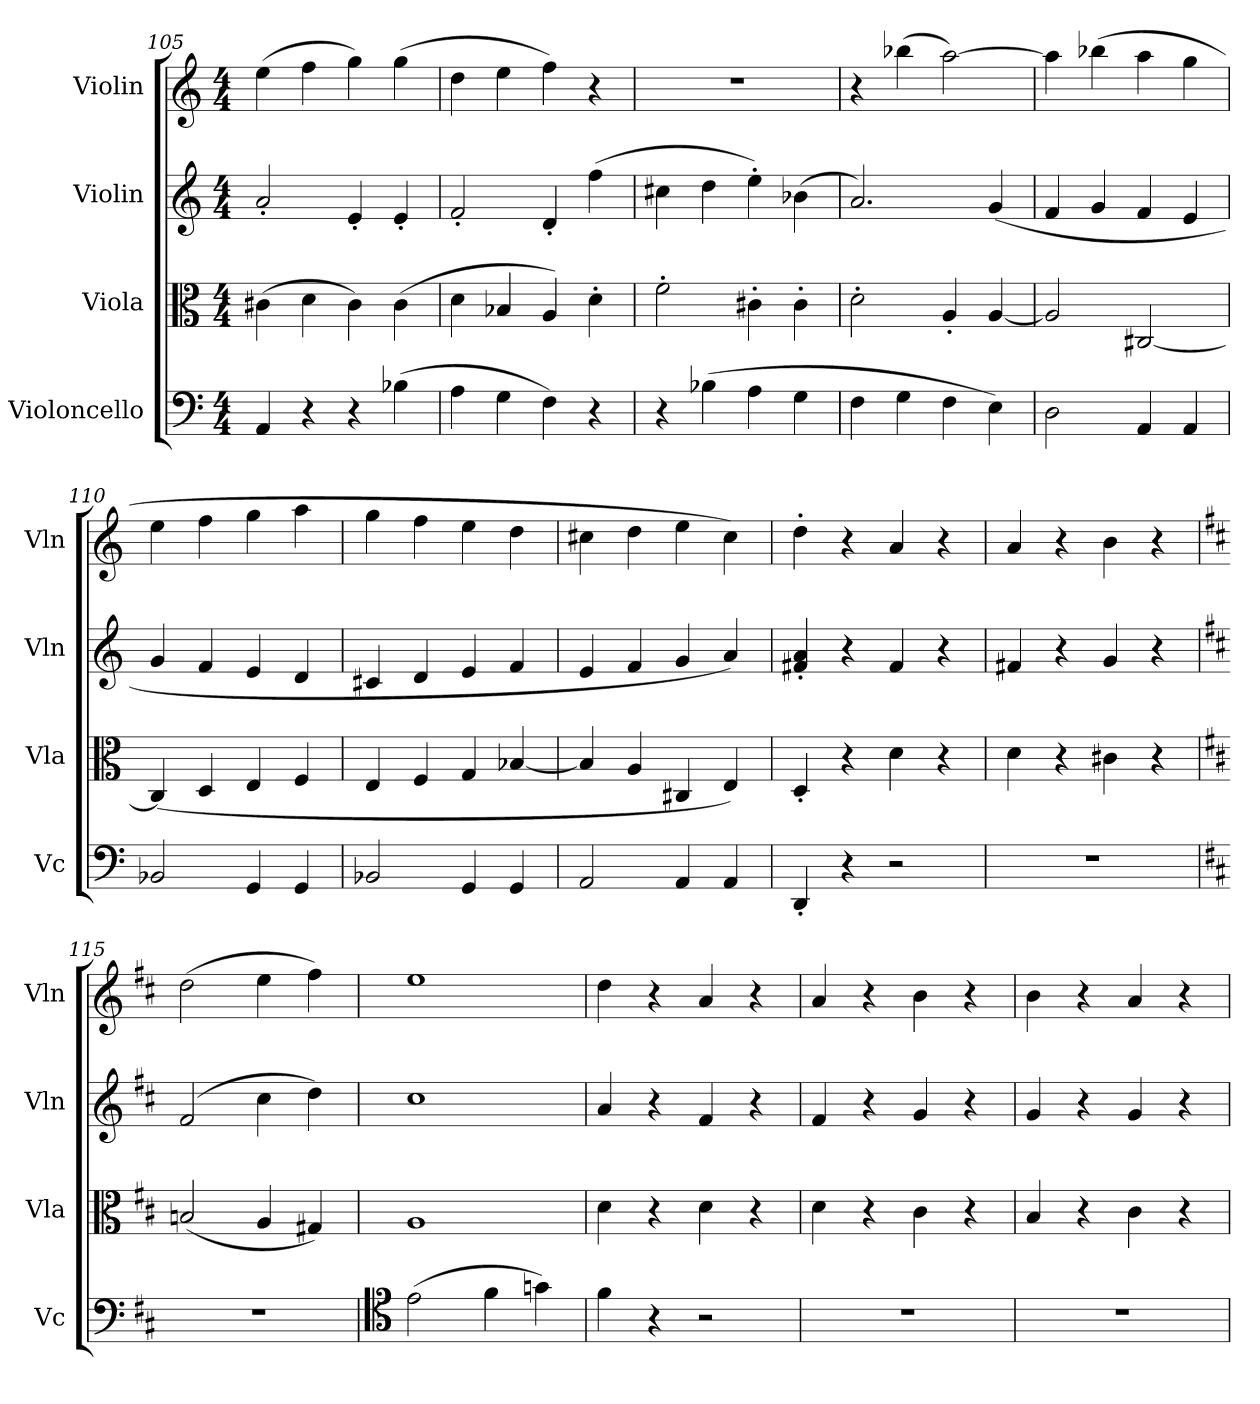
**kern	**kern	**kern	**kern
*part4	*part3	*part2	*part1
*staff4	*staff3	*staff2	*staff1
*I"Violoncello	*I"Viola	*I"Violin	*I"Violin
*I'Vc	*I'Vla	*I'Vln	*I'Vln
*clefF4	*clefC3	*clefG2	*clefG2
*k[]	*k[]	*k[]	*k[]
*M4/4	*M4/4	*M4/4	*M4/4
=105	=105	=105	=105
4AA/	(4c#X\	2a'/	(4ee\
4r	4d\	.	4ff\
4r	4c#\)	4e'/	4gg\)
(4B-X\	(4c#\	4e'/	(4gg\
=106	=106	=106	=106
4A\	4d\	2f'/	4dd\
4G\	4B-X/	.	4ee\
4F\)	4A/)	4d'/	4ff\)
4r	4d'\	(4ff\	4r
=107	=107	=107	=107
4r	2f'\	4cc#X\	1r
(4B-X\	.	4dd\	.
4A\	4c#X'\	4ee'\)	.
4G\	4c#'\	(4b-X\	.
=108	=108	=108	=108
4F\	2d'\	2.a/)	4r
4G\	.	.	(4bb-X\
4F\	4A'/	.	[2aa\)
4E\)	[4A/	(4g/	.
=109	=109	=109	=109
2D\	2A/]	4f/	4aa\]
.	.	4g/	(4bb-X\
4AA/	[2C#X/	4f/	4aa\
4AA/	.	4e/	4gg\
=110	=110	=110	=110
2BB-X/	(4C#/]	4g/	4ee\
.	4D/	4f/	4ff\
4GG/	4E/	4e/	4gg\
4GG/	4F/	4d/	4aa\
=111	=111	=111	=111
2BB-X/	4E/	4c#X/	4gg\
.	4F/	4d/	4ff\
4GG/	4G/	4e/	4ee\
4GG/	[4B-X/	4f/	4dd\
=112	=112	=112	=112
2AA/	4B-/]	4e/	4cc#X\
.	4A/	4f/	4dd\
4AA/	4C#X/	4g/	4ee\
4AA/	4E/)	4a/)	4cc#\)
=113	=113	=113	=113
4DD'/	4D'/	4f#X'/ 4a'/	4dd'\
4r	4r	4r	4r
2r	4d\	4f#/	4a/
.	4r	4r	4r
=114	=114	=114	=114
1r	4d\	4f#X/	4a/
.	4r	4r	4r
.	4c#X\	4g/	4b\
.	4r	4r	4r
=115	=115	=115	=115
*k[f#c#]	*k[f#c#]	*k[f#c#]	*k[f#c#]
1r	(2Bn/	(2f#/	(2dd\
.	4A/	4cc#\	4ee\
.	4G#X/)	4dd\)	4ff#\)
=116	=116	=116	=116
*clefC4	*	*	*
(2e\	1A	1cc#	1ee
4f#\	.	.	.
4gn\)	.	.	.
=117	=117	=117	=117
4f#\	4d\	4a/	4dd\
4r	4r	4r	4r
2r	4d\	4f#/	4a/
.	4r	4r	4r
=118	=118	=118	=118
1r	4d\	4f#/	4a/
.	4r	4r	4r
.	4c#\	4g/	4b\
.	4r	4r	4r
=119	=119	=119	=119
1r	4B/	4g/	4b\
.	4r	4r	4r
.	4c#\	4g/	4a/
.	4r	4r	4r
=	=	=	=
*-	*-	*-	*-
